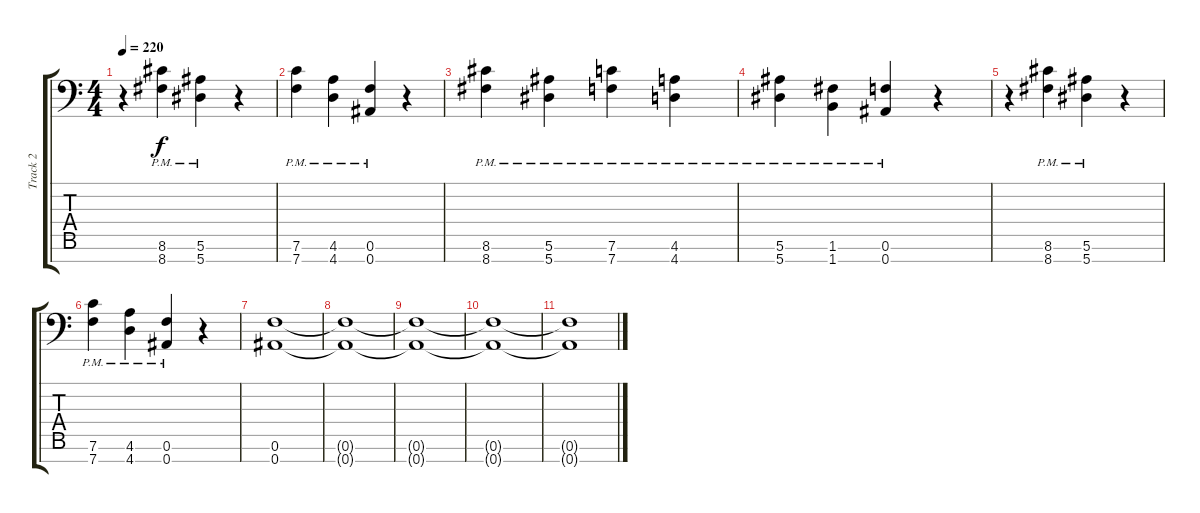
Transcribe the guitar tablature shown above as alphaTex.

\track ("Track 2" "Track 2") {instrument overdrivenguitar}
\staff {score tabs}
\tuning (F4 C4 Ab3 Eb3 Bb2 F2 Bb1) {hide}
\ts (4 4)
\tempo 220
\clef f4
\ks c
r.4{dy f} (8.6{pm} 8.7{pm}).4 (5.6{pm} 5.7{pm}).4 r.4 |
(7.6{pm} 7.7{pm}).4 (4.6{pm} 4.7{pm}).4 (0.6 0.7{pm}).4 r.4 |
(8.6{pm} 8.7{pm}).4 (5.6{pm} 5.7{pm}).4 (7.6{pm} 7.7{pm}).4 (4.6{pm} 4.7{pm}).4 |
(5.6{pm} 5.7{pm}).4 (1.6{pm} 1.7{pm}).4 (0.6{pm} 0.7{pm}).4 r.4 |
r.4 (8.6{pm} 8.7{pm}).4 (5.6{pm} 5.7{pm}).4 r.4 |
(7.6{pm} 7.7{pm}).4 (4.6{pm} 4.7{pm}).4 (0.6 0.7{pm}).4 r.4 |
(0.6 0.7).1 |
(0.6{t} 0.7{t}).1 |
(0.6{t} 0.7{t}).1 |
(0.6{t} 0.7{t}).1 |
(0.6{t} 0.7{t}).1
